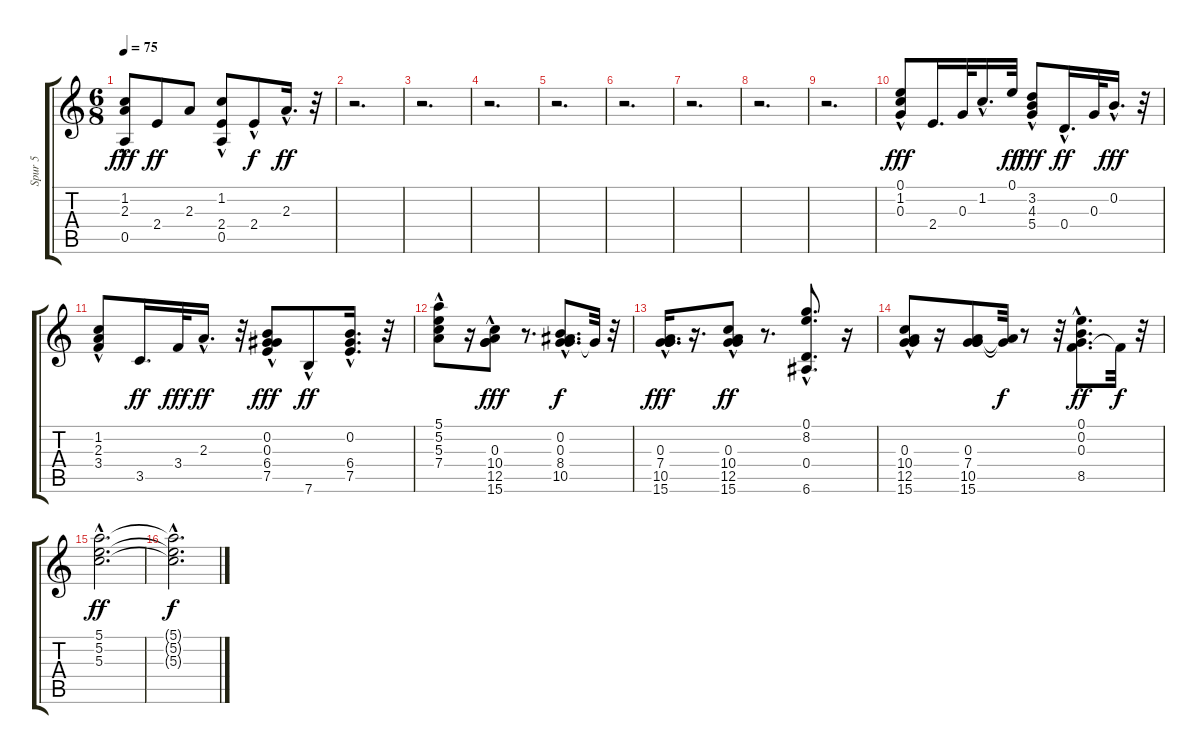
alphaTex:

\track ("Spur 5" "Spur 5") {instrument acousticguitarsteel}
\staff {score tabs}
\tuning (E4 B3 G3 D3 A2 E2) {hide}
\ts (6 8)
\tempo 75
\clef g2
\ks c
(1.2{hac} 2.3{hac} 0.5).8{dy fff} 2.4.8{dy ff} 2.3.8 (1.2 2.4{hac} 0.5).8 2.4{hac}.8{dy f} 2.3{hac}.16{d dy ff} r.32 |
r.2{d} |
r.2{d} |
r.2{d} |
r.2{d} |
r.2{d} |
r.2{d} |
r.2{d} |
r.2{d} |
(0.1{hac} 1.2 0.3).8{dy fff} 2.4.16{d} 0.3.32 1.2{hac}.16{d} 0.1.32{dy ff} (3.2{hac} 4.3 5.4{hac}).8{dy fff} 0.4{hac}.16{d dy ff} 0.3.32 0.2{hac}.16{d dy fff} r.32 |
(1.2{hac} 2.3{hac} 3.4).8 3.5.16{d dy ff} 3.4.32{dy fff} 2.3{hac}.16{d dy ff} r.32 (0.2{hac} 0.3 6.4 7.5).8{dy fff} 7.6{hac}.8{dy ff} (0.2 6.4{hac} 7.5{hac}).16{d} r.32 |
(5.1{hac} 5.2{hac} 5.3 7.4).8 r.16 (0.3{hac} 10.4{hac} 12.5 15.6).8{dy fff} r.8{d} (0.2{hac} 0.3{hac} 8.4{hac} 10.5{hac}).8{d dy f} 10.5{t}.32 r.32 |
(0.3{hac} 7.4{hac} 10.5{hac} 15.6).16{d dy fff} r.16{d} (0.3{hac} 10.4{hac} 12.5 15.6{hac}).8{dy ff} r.8{d} (0.1{hac} 8.2{hac} 0.4{hac} 6.6{hac}).8{d} r.16 |
(0.3{hac} 10.4{hac} 12.5 15.6{hac}).8 r.16 (0.3 7.4 10.5 15.6).8 (0.3{t} 7.4{t}).32{dy f} r.8 r.32 (0.1{hac} 0.2{hac} 0.3{hac} 8.5{hac}).8{d dy ff} 8.5{t}.32{dy f} r.32 |
(5.1{hac} 5.2{hac} 5.3{hac}).2{d dy ff} |
(5.1{hac t} 5.2{hac t} 5.3{hac t}).2{d dy f}
